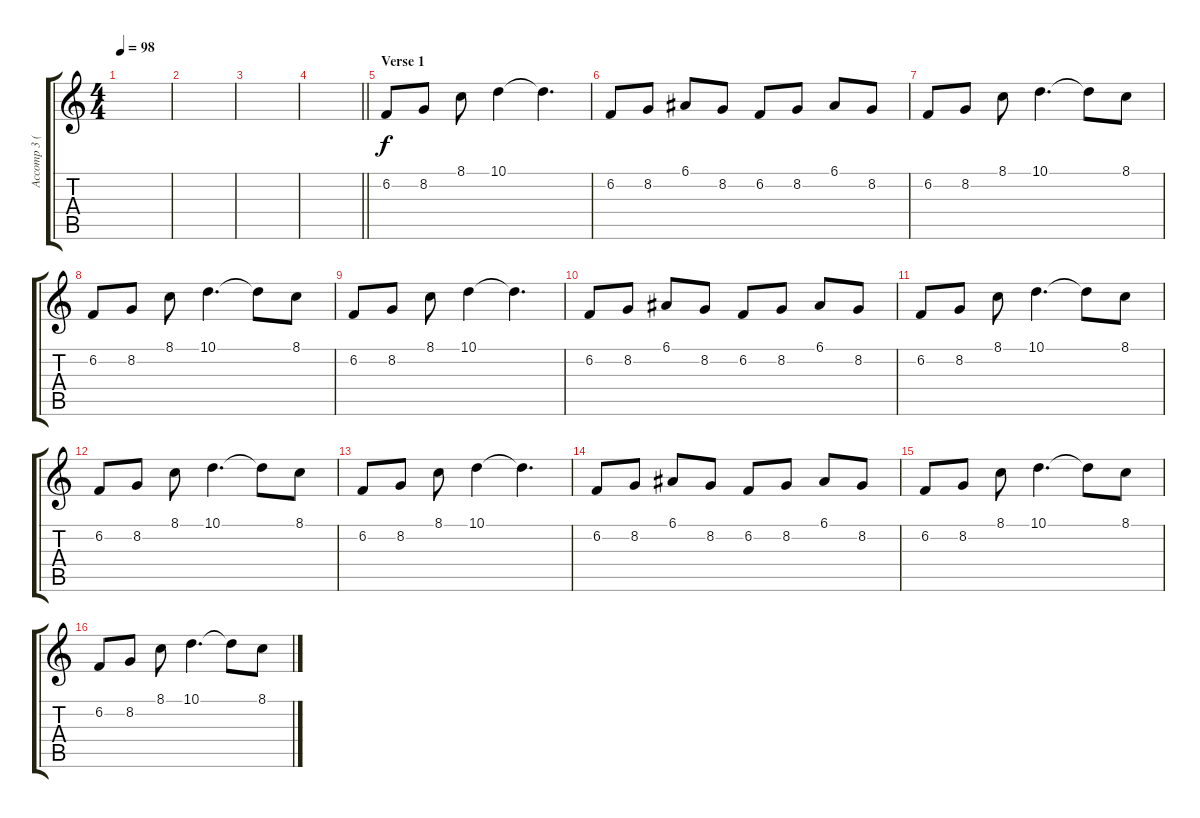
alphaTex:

\track ("Accomp 3 (Whistle)" "Accomp 3 (") {instrument whistle}
\staff {score tabs}
\tuning (E4 B3 G3 D3 A2 E2) {hide}
\ts (4 4)
\tempo 98
\clef g2
\ks c
|
|
|
\barLineRight lightlight
|
\section ("" "Verse 1")
6.2.8 8.2.8 8.1.8 10.1.4 10.1{t}.4{d} |
6.2.8 8.2.8 6.1.8 8.2.8 6.2.8 8.2.8 6.1.8 8.2.8 |
6.2.8 8.2.8 8.1.8 10.1.4{d} 10.1{t}.8 8.1.8 |
6.2.8 8.2.8 8.1.8 10.1.4{d} 10.1{t}.8 8.1.8 |
6.2.8 8.2.8 8.1.8 10.1.4 10.1{t}.4{d} |
6.2.8 8.2.8 6.1.8 8.2.8 6.2.8 8.2.8 6.1.8 8.2.8 |
6.2.8 8.2.8 8.1.8 10.1.4{d} 10.1{t}.8 8.1.8 |
6.2.8 8.2.8 8.1.8 10.1.4{d} 10.1{t}.8 8.1.8 |
6.2.8 8.2.8 8.1.8 10.1.4 10.1{t}.4{d} |
6.2.8 8.2.8 6.1.8 8.2.8 6.2.8 8.2.8 6.1.8 8.2.8 |
6.2.8 8.2.8 8.1.8 10.1.4{d} 10.1{t}.8 8.1.8 |
6.2.8 8.2.8 8.1.8 10.1.4{d} 10.1{t}.8 8.1.8
